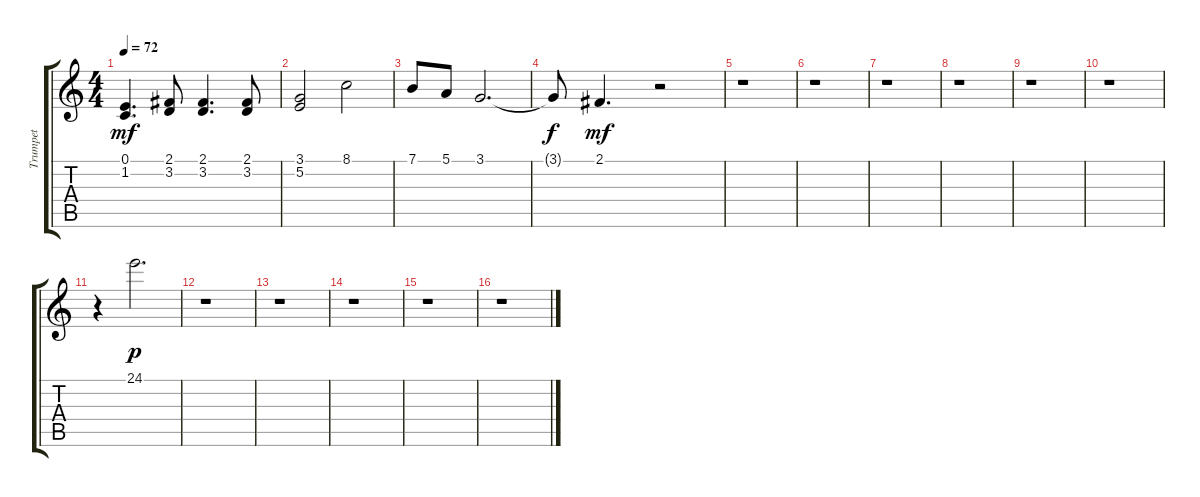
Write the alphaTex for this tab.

\track ("Trumpet" "Trumpet") {instrument trumpet}
\staff {score tabs}
\tuning (E4 B3 G3 D3 A2 E2) {hide}
\ts (4 4)
\tempo 72
\clef g2
\ks c
(0.1 1.2).4{d dy mf} (2.1 3.2).8 (2.1 3.2).4{d} (2.1 3.2).8 |
(3.1 5.2).2 8.1.2 |
7.1.8 5.1.8 3.1.2{d} |
3.1{t}.8{dy f} 2.1.4{d dy mf} r.2 |
r.1 |
r.1 |
r.1 |
r.1 |
r.1 |
r.1 |
r.4 24.1.2{d dy p} |
r.1 |
r.1 |
r.1 |
r.1 |
r.1
